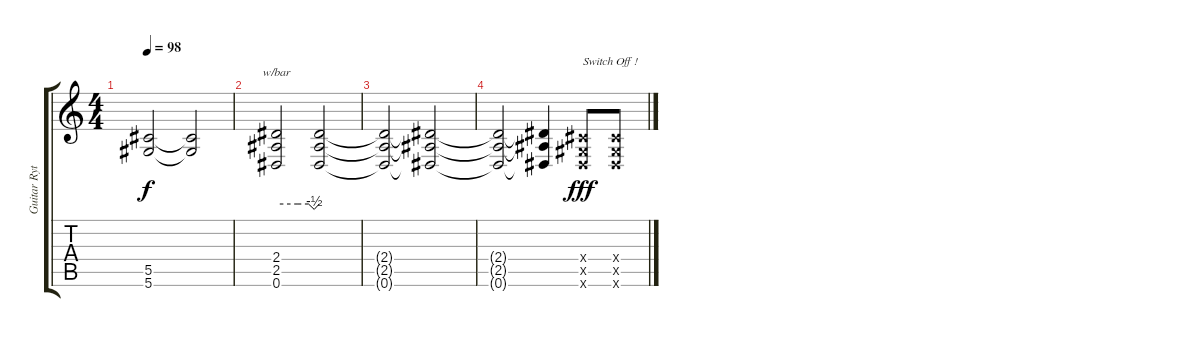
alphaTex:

\track ("Guitar Rythm" "Guitar Ryt") {instrument distortionguitar}
\staff {score tabs}
\tuning (Eb4 Bb3 Gb3 Db3 Ab2 Eb2) {hide}
\ts (4 4)
\tempo 98
\clef g2
\ks c
(5.5 5.6).2{dy f} (5.5{t} 5.6{t}).2 |
(2.4 2.5 0.6).2{tbe (custom default 0 0 30 0 45 0 53 -2 60 0)} (2.4{t} 2.5{t} 0.6{t}).2 |
(2.4{t} 2.5{t} 0.6{t}).2 (2.4{t} 2.5{t} 0.6{t}).2 |
(2.4{t} 2.5{t} 0.6{t}).2 (2.4{t} 2.5{t} 0.6{t}).4 (0.4{x} 0.5{x} 0.6{x}).8{txt "Switch Off !" dy fff} (0.4{x} 0.5{x} 0.6{x}).8
